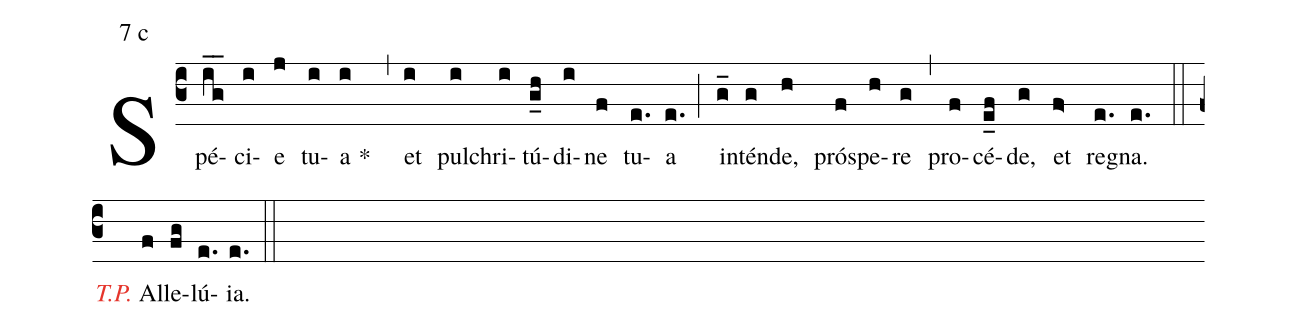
mode:7 c;
%%
(c3) Spé(ig__)ci(i)e(j) tu(i)a(i) *()(,)  et(i) pul(i)chri(i)tú(g_h)di(i)ne(f) tu(e.)a(e.) (;) in(g_)tén(g)de,(h) pró(f)spe(h)re(g) (,)  pro(f)cé(e_f)de,(g) et(f>) re(e.)gna.(e.) (::) <i><c>T.P.</c></i> {A}l(f)le(fg)lú(e.){ia}.(e.) (::)
